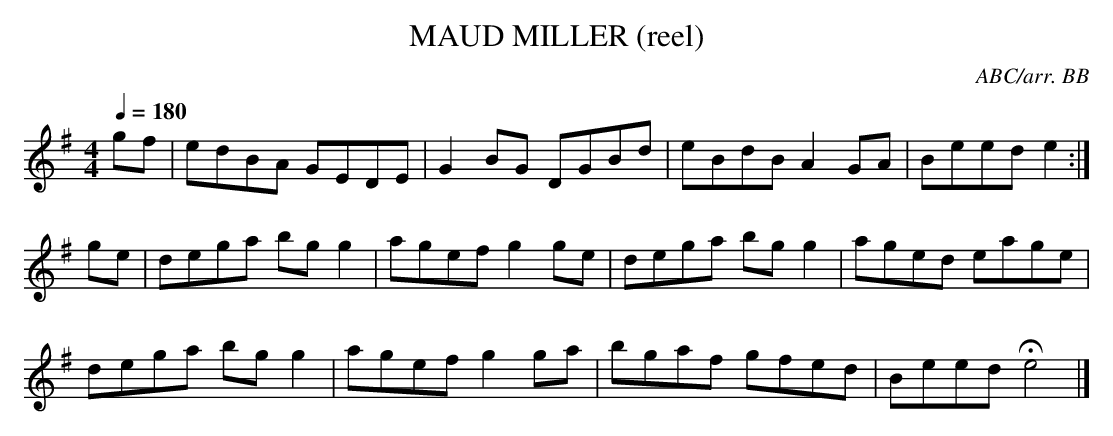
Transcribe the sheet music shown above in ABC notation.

X:1
T:MAUD MILLER (reel)
C:ABC/arr. BB
Q:1/4=180
M:4/4
L:1/8
K:Em
gf|edBA GEDE|G2BG DGBd|eBdB A2GA|Beed e2 :|
ge|dega bgg2|agef g2ge|dega bgg2|aged eage|
dega bgg2|agef g2ga|bgaf gfed|Beed He4 |]
